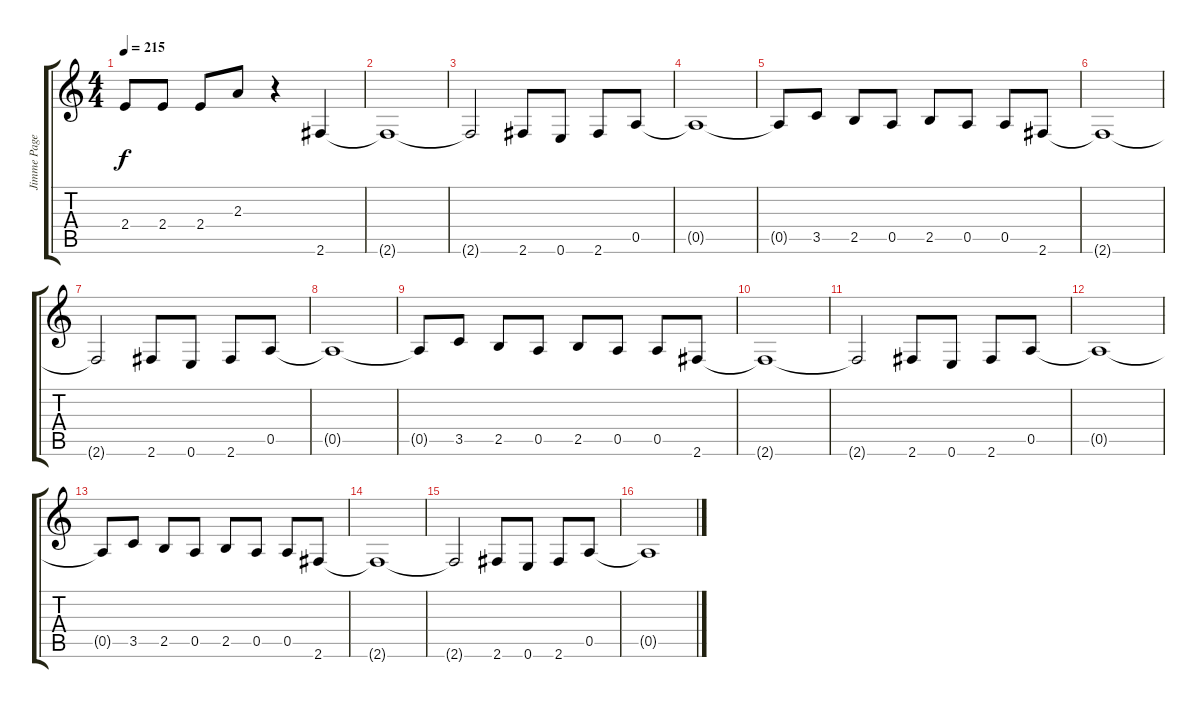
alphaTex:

\track ("Jimme Page II" "Jimme Page") {instrument distortionguitar}
\staff {score tabs}
\tuning (E4 B3 G3 D3 A2 E2) {hide}
\ts (4 4)
\tempo 215
\clef g2
\ks c
2.4.8{dy f} 2.4.8 2.4.8 2.3.8 r.4 2.6.4 |
2.6{t}.1 |
2.6{t}.2 2.6.8 0.6.8 2.6.8 0.5.8 |
0.5{t}.1 |
0.5{t}.8 3.5.8 2.5.8 0.5.8 2.5.8 0.5.8 0.5.8 2.6.8 |
2.6{t}.1 |
2.6{t}.2 2.6.8 0.6.8 2.6.8 0.5.8 |
0.5{t}.1 |
0.5{t}.8 3.5.8 2.5.8 0.5.8 2.5.8 0.5.8 0.5.8 2.6.8 |
2.6{t}.1 |
2.6{t}.2 2.6.8 0.6.8 2.6.8 0.5.8 |
0.5{t}.1 |
0.5{t}.8 3.5.8 2.5.8 0.5.8 2.5.8 0.5.8 0.5.8 2.6.8 |
2.6{t}.1 |
2.6{t}.2 2.6.8 0.6.8 2.6.8 0.5.8 |
0.5{t}.1
